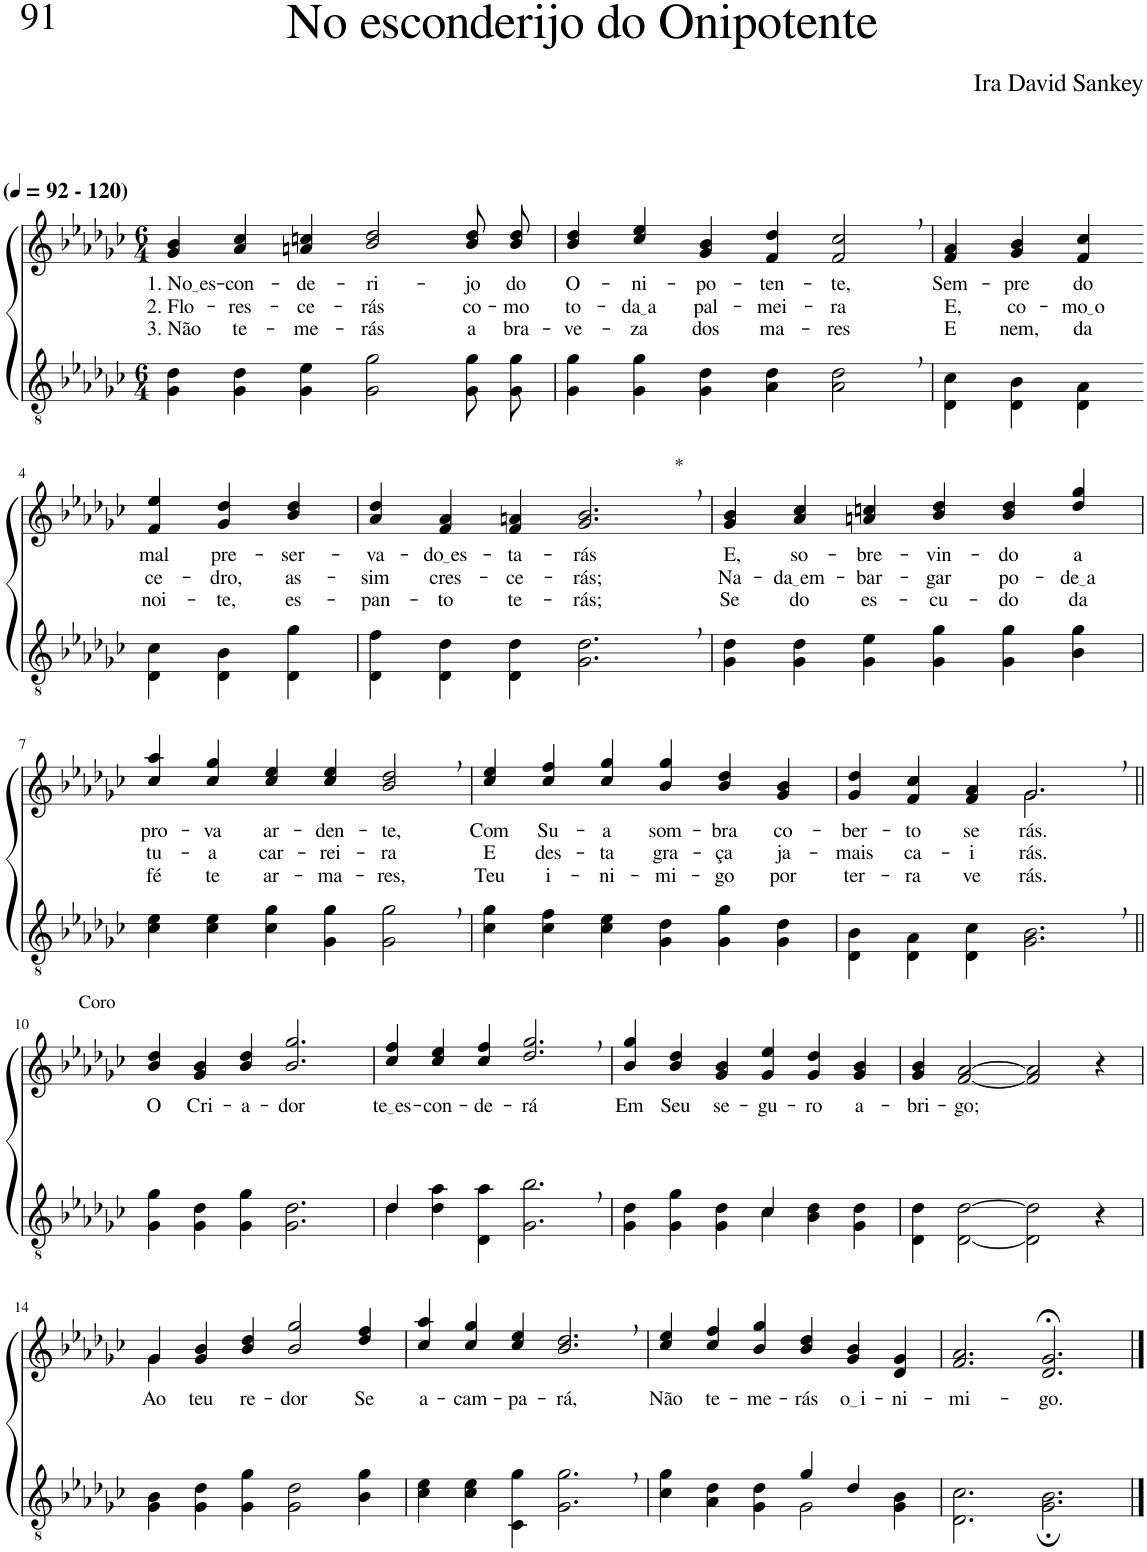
**kern	**kern	**text	**text	**text
*part2	*part1	*part1	*part1	*part1
*staff2	*staff1	*staff1	*staff1	*staff1
*I"Parte III e IV	*I"Parte I e II	*	*	*
*clefGv2	*clefG2	*	*	*
*Trd3c5	*Trd3c5	*	*	*
*k[b-e-a-d-g-c-]	*k[b-e-a-d-g-c-]	*	*	*
*M6/4	*M6/4	*	*	*
*MM92	*MM92	*	*	*
=1	=1	=1	=1	=1
!	!LO:TX:a:B:t=(	!	!	!
!	!LO:TX:a:B:t=- 120)	!	!	!
!	!	!LO:LY:b	!LO:LY:b	!LO:LY:b
4G-\ 4d-\	4g-/ 4b-/	1. No es	2. Flo-	3. Não
!	!	!LO:LY:b	!LO:LY:b	!LO:LY:b
4G-\ 4d-\	4a-/ 4cc-/	-con-	-res-	te-
!	!	!LO:LY:b	!LO:LY:b	!LO:LY:b
4G-\ 4e-\	4an/ 4ccn/	-de-	-ce-	-me-
!	!	!LO:LY:b	!LO:LY:b	!LO:LY:b
2G-\ 2g-\	2b-/ 2dd-/	-ri-	-rás	-rás
!	!	!LO:LY:b	!LO:LY:b	!LO:LY:b
8G-\ 8g-\L	8b-\ 8dd-\L	-jo	co-	a
!	!	!LO:LY:b	!LO:LY:b	!LO:LY:b
8G-\ 8g-\J	8b-\ 8dd-\J	do	-mo	bra-
=2	=2	=2	=2	=2
!	!	!LO:LY:b	!LO:LY:b	!LO:LY:b
4G-\ 4g-\	4b-/ 4dd-/	O-	to-	-ve-
!	!	!LO:LY:b	!LO:LY:b	!LO:LY:b
4G-\ 4g-\	4cc-/ 4ee-/	-ni-	da a	-za
!	!	!LO:LY:b	!LO:LY:b	!LO:LY:b
4G-\ 4d-\	4g-/ 4b-/	-po-	pal-	dos
!	!	!LO:LY:b	!LO:LY:b	!LO:LY:b
4A-\ 4d-\	4f/ 4dd-/	-ten-	-mei-	ma-
!	!	!LO:LY:b	!LO:LY:b	!LO:LY:b
2A-\, 2d-\,	2f/, 2cc-/,	-te,	-ra	-res
=3	=3	=3	=3	=3
!	!	!LO:LY:b	!LO:LY:b	!LO:LY:b
4D-\ 4c-\	4f/ 4a-/	Sem-	E,	E
!	!	!LO:LY:b	!LO:LY:b	!LO:LY:b
4D-\ 4B-\	4g-/ 4b-/	-pre	co-	nem,
!	!	!LO:LY:b	!LO:LY:b	!LO:LY:b
4D-\ 4A-\	4f/ 4cc-/	do	mo o	da
!!LO:LB:g=z
=4-	=4-	=4-	=4-	=4-
!	!	!LO:LY:b	!LO:LY:b	!LO:LY:b
4D-\ 4c-\	4f/ 4ee-/	mal	ce-	noi-
!	!	!LO:LY:b	!LO:LY:b	!LO:LY:b
4D-\ 4B-\	4g-/ 4dd-/	pre-	-dro,	-te,
!	!	!LO:LY:b	!LO:LY:b	!LO:LY:b
4D-\ 4g-\	4b-/ 4dd-/	-ser-	as-	es-
=5	=5	=5	=5	=5
!	!	!LO:LY:b	!LO:LY:b	!LO:LY:b
4D-\ 4f\	4a-/ 4dd-/	-va-	-sim	-pan-
!	!	!LO:LY:b	!LO:LY:b	!LO:LY:b
4D-\ 4d-\	4f/ 4a-/	do es	cres-	-to
!	!	!LO:LY:b	!LO:LY:b	!LO:LY:b
4D-\ 4d-\	4f/ 4an/	-ta-	-ce-	te-
!	!LO:TX:a:t=*	!	!	!
!	!	!LO:LY:b	!LO:LY:b	!LO:LY:b
2.G-\, 2.d-\,	2.g-/, 2.b-/,	-rás	-rás;	-rás;
=6	=6	=6	=6	=6
!	!	!LO:LY:b	!LO:LY:b	!LO:LY:b
4G-\ 4d-\	4g-/ 4b-/	E,	Na-	Se
!	!	!LO:LY:b	!LO:LY:b	!LO:LY:b
4G-\ 4d-\	4a-/ 4cc-/	so-	da em	do
!	!	!LO:LY:b	!LO:LY:b	!LO:LY:b
4G-\ 4e-\	4an/ 4ccn/	-bre-	-bar-	es-
!	!	!LO:LY:b	!LO:LY:b	!LO:LY:b
4G-\ 4g-\	4b-/ 4dd-/	-vin-	-gar	-cu-
!	!	!LO:LY:b	!LO:LY:b	!LO:LY:b
4G-\ 4g-\	4b-/ 4dd-/	-do	po-	-do
!	!	!LO:LY:b	!LO:LY:b	!LO:LY:b
4B-\ 4g-\	4dd-/ 4gg-/	a	de a	da
!!LO:LB:g=z
=7	=7	=7	=7	=7
!	!	!LO:LY:b	!LO:LY:b	!LO:LY:b
4c-\ 4e-\	4cc-/ 4aa-/	pro-	tu-	fé
!	!	!LO:LY:b	!LO:LY:b	!LO:LY:b
4c-\ 4e-\	4cc-/ 4gg-/	-va	-a	te
!	!	!LO:LY:b	!LO:LY:b	!LO:LY:b
4c-\ 4g-\	4cc-/ 4ee-/	ar-	car-	ar-
!	!	!LO:LY:b	!LO:LY:b	!LO:LY:b
4G-\ 4g-\	4cc-/ 4ee-/	-den-	-rei-	-ma-
!	!	!LO:LY:b	!LO:LY:b	!LO:LY:b
2G-\, 2g-\,	2b-/, 2dd-/,	-te,	-ra	-res,
=8	=8	=8	=8	=8
!	!	!LO:LY:b	!LO:LY:b	!LO:LY:b
4c-\ 4g-\	4cc-/ 4ee-/	Com	E	Teu
!	!	!LO:LY:b	!LO:LY:b	!LO:LY:b
4c-\ 4f\	4cc-/ 4ff/	Su-	des-	i-
!	!	!LO:LY:b	!LO:LY:b	!LO:LY:b
4c-\ 4e-\	4cc-/ 4gg-/	-a	-ta	-ni-
!	!	!LO:LY:b	!LO:LY:b	!LO:LY:b
4G-\ 4d-\	4b-/ 4gg-/	som-	gra-	-mi-
!	!	!LO:LY:b	!LO:LY:b	!LO:LY:b
4G-\ 4g-\	4b-/ 4dd-/	-bra	-ça	-go
!	!	!LO:LY:b	!LO:LY:b	!LO:LY:b
4G-\ 4d-\	4g-/ 4b-/	co-	ja-	por
=9	=9	=9	=9	=9
!	!	!LO:LY:b	!LO:LY:b	!LO:LY:b
*	*^	*	*	*
4D-\ 4B-\	4g-/ 4dd-/	2.ryy	-ber-	-mais	ter-
!	!	!	!LO:LY:b	!LO:LY:b	!LO:LY:b
4D-\ 4A-\	4f/ 4cc-/	.	-to	ca-	-ra
!	!	!	!LO:LY:b	!LO:LY:b	!LO:LY:b
4D-\ 4c-\	4f/ 4a-/	.	se-	-i-	ve-
!	!	!	!LO:LY:b	!LO:LY:b	!LO:LY:b
2.G-\, 2.B-\,	2.g-,/	2.g-\	-rás.	-rás.	-rás.
!!LO:LB:g=z
=10||	=10||	=10||	=10||	=10||	=10||
!	!LO:TX:a:t=Coro	!	!	!	!
!	!	!	!LO:LY:b	!	!
*	*v	*v	*	*	*
4G-\ 4g-\	4b-/ 4dd-/	O	.	.
!	!	!LO:LY:b	!	!
4G-\ 4d-\	4g-/ 4b-/	Cri-	.	.
!	!	!LO:LY:b	!	!
4G-\ 4g-\	4b-/ 4dd-/	-a-	.	.
!	!	!LO:LY:b	!	!
2.G-\ 2.d-\	2.b-/ 2.gg-/	-dor	.	.
=11	=11	=11	=11	=11
*^	*	*	*	*
!	!	!	!LO:LY:b	!	!
4d-\	4d-/	4cc-/ 4ff/	te es	.	.
!	!	!	!LO:LY:b	!	!
4d-\ 4a-\	1ryy	4cc-/ 4ee-/	-con-	.	.
!	!	!	!LO:LY:b	!	!
4D-\ 4a-\	.	4cc-/ 4ff/	-de-	.	.
!	!	!	!LO:LY:b	!	!
2.G-\, 2.b-\,	.	2.dd-/, 2.gg-/,	-rá	.	.
.	4ryy	.	.	.	.
=12	=12	=12	=12	=12	=12
!	!	!	!LO:LY:b	!	!
2.ryy	4G-\ 4d-\	4b-/ 4gg-/	Em	.	.
!	!	!	!LO:LY:b	!	!
.	4G-\ 4g-\	4b-/ 4dd-/	Seu	.	.
!	!	!	!LO:LY:b	!	!
.	4G-\ 4d-\	4g-/ 4b-/	se-	.	.
!	!	!	!LO:LY:b	!	!
4c-/	4c-\	4g-/ 4ee-/	-gu-	.	.
!	!	!	!LO:LY:b	!	!
2ryy	4B-\ 4d-\	4g-/ 4dd-/	-ro	.	.
!	!	!	!LO:LY:b	!	!
.	4G-\ 4d-\	4g-/ 4b-/	a-	.	.
=13	=13	=13	=13	=13	=13
!	!	!	!LO:LY:b	!	!
*v	*v	*	*	*	*
4D-\ 4d-\	4g-/ 4b-/	-bri-	.	.
!	!	!LO:LY:b	!	!
[2D-\ [2d-\	[2f/ [2a-/	-go;	.	.
2D-\] 2d-\]	2f/] 2a-/]	.	.	.
4r	4r	.	.	.
!!LO:LB:g=z
=14	=14	=14	=14	=14
*	*^	*	*	*
!	!	!	!LO:LY:b	!	!
4G-\ 4B-\	4g-/	4g-\	Ao	.	.
!	!	!	!LO:LY:b	!	!
4G-\ 4d-\	4g-/ 4b-/	1ryy	teu	.	.
!	!	!	!LO:LY:b	!	!
4G-\ 4g-\	4b-/ 4dd-/	.	re-	.	.
!	!	!	!LO:LY:b	!	!
2G-\ 2d-\	2b-/ 2gg-/	.	-dor	.	.
!	!	!	!LO:LY:b	!	!
4B-\ 4g-\	4dd-/ 4ff/	4ryy	Se	.	.
=15	=15	=15	=15	=15	=15
!	!	!	!LO:LY:b	!	!
*	*v	*v	*	*	*
4c-\ 4e-\	4cc-/ 4aa-/	a-	.	.
!	!	!LO:LY:b	!	!
4c-\ 4e-\	4cc-/ 4gg-/	-cam-	.	.
!	!	!LO:LY:b	!	!
4C-\ 4g-\	4cc-/ 4ee-/	-pa-	.	.
!	!	!LO:LY:b	!	!
2.G-\, 2.g-\,	2.b-/, 2.dd-/,	-rá,	.	.
=16	=16	=16	=16	=16
*^	*	*	*	*
!	!	!	!LO:LY:b	!	!
2.ryy	4c-\ 4g-\	4cc-/ 4ee-/	Não	.	.
!	!	!	!LO:LY:b	!	!
.	4A-\ 4d-\	4cc-/ 4ff/	te-	.	.
!	!	!	!LO:LY:b	!	!
.	4G-\ 4d-\	4b-/ 4gg-/	-me-	.	.
!	!	!	!LO:LY:b	!	!
4g-/	2G-\	4b-/ 4dd-/	-rás	.	.
!	!	!	!LO:LY:b	!	!
4d-/	.	4g-/ 4b-/	o i	.	.
!	!	!	!LO:LY:b	!	!
4ryy	4G-\ 4B-\	4d-/ 4g-/	-ni-	.	.
=17	=17	=17	=17	=17	=17
!	!	!	!LO:LY:b	!	!
*v	*v	*	*	*	*
2.D-\ 2.c-\	2.f/ 2.a-/	-mi-	.	.
!	!	!LO:LY:b	!	!
2.G-\; 2.B-\;	2.d-/;< 2.g-/;<	-go.	.	.
==	==	==	==	==
*-	*-	*-	*-	*-
